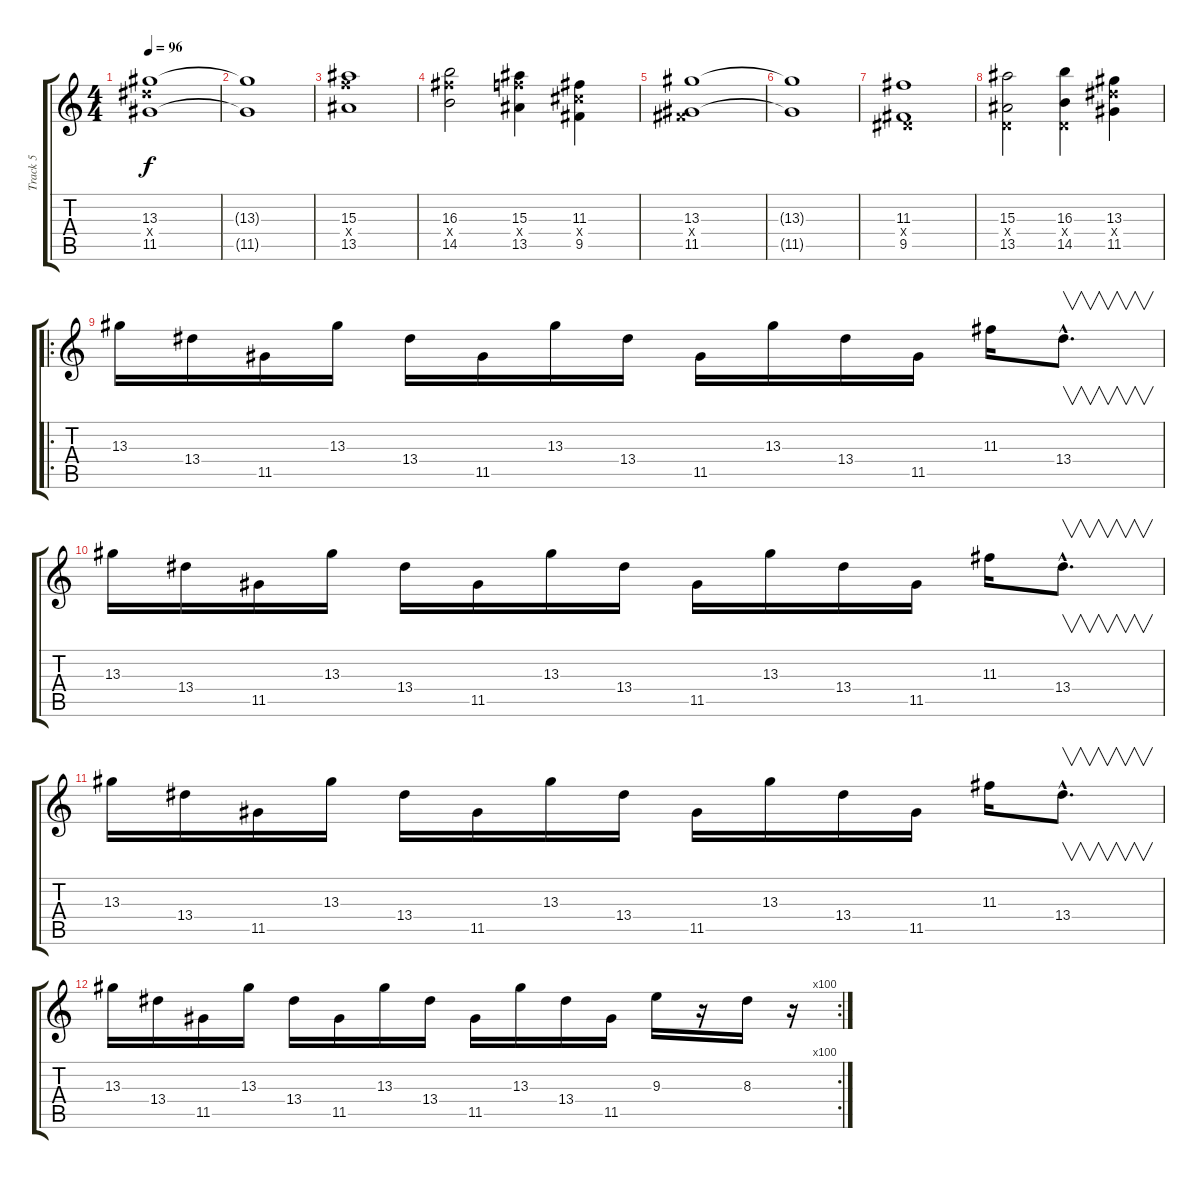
\track ("Track 5" "Track 5") {instrument overdrivenguitar}
\staff {score tabs}
\tuning (E4 B3 G3 D3 A2 E2) {hide}
\ts (4 4)
\tempo 96
\clef g2
\ks c
(13.3 13.4{x} 11.5).1{dy f instrument overdrivenguitar} |
(13.3{t} 11.5{t}).1 |
(15.3 15.4{x} 13.5).1 |
(16.3 16.4{x} 14.5).2 (15.3 15.4{x} 13.5).4 (11.3 11.4{x} 9.5).4 |
(13.3 4.4{x} 11.5).1 |
(13.3{t} 11.5{t}).1 |
(11.3 1.4{x} 9.5).1 |
(15.3 0.4{x} 13.5).2 (16.3 0.4{x} 14.5).4 (13.3 13.4{x} 11.5).4 |
\ro
13.3.16 13.4.16 11.5.16 13.3.16 13.4.16 11.5.16 13.3.16 13.4.16 11.5.16 13.3.16 13.4.16 11.5.16 11.3.16 13.4{hac}.8{v d} |
13.3.16 13.4.16 11.5.16 13.3.16 13.4.16 11.5.16 13.3.16 13.4.16 11.5.16 13.3.16 13.4.16 11.5.16 11.3.16 13.4{hac}.8{v d} |
13.3.16 13.4.16 11.5.16 13.3.16 13.4.16 11.5.16 13.3.16 13.4.16 11.5.16 13.3.16 13.4.16 11.5.16 11.3.16 13.4{hac}.8{v d} |
\rc 100
13.3.16 13.4.16 11.5.16 13.3.16 13.4.16 11.5.16 13.3.16 13.4.16 11.5.16 13.3.16 13.4.16 11.5.16 9.3.16 r.16 8.3.16 r.16
